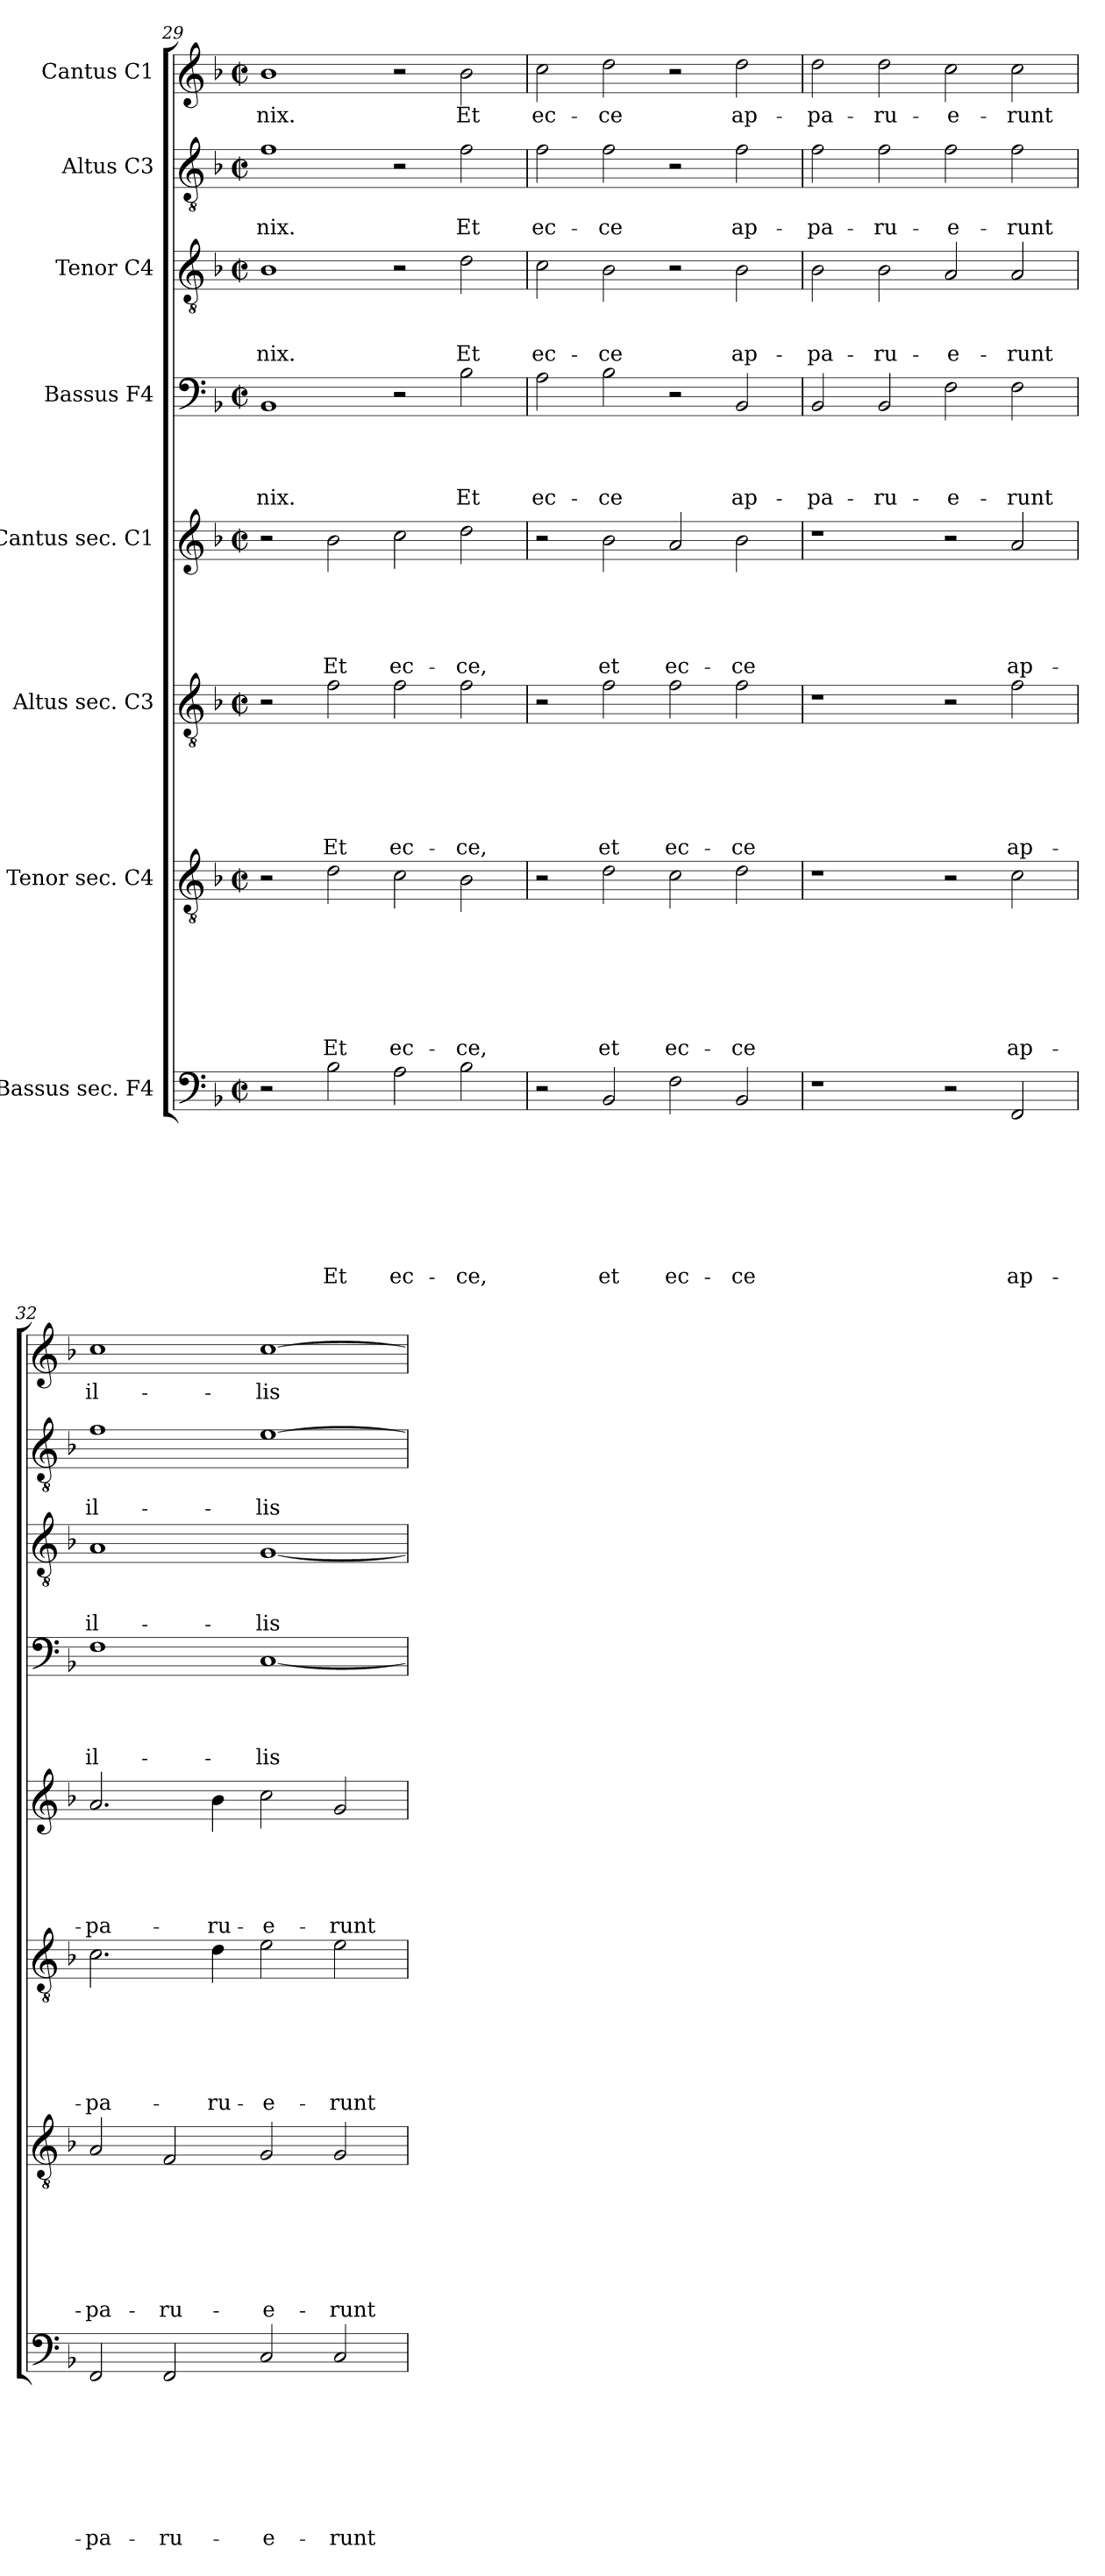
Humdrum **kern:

**kern	**text	**text	**text	**text	**text	**text	**text	**text	**kern	**text	**text	**text	**text	**text	**text	**text	**kern	**text	**text	**text	**text	**text	**text	**kern	**text	**text	**text	**text	**text	**kern	**text	**text	**text	**text	**kern	**text	**text	**text	**kern	**text	**text	**kern	**text
*part8	*part8	*part8	*part8	*part8	*part8	*part8	*part8	*part8	*part7	*part7	*part7	*part7	*part7	*part7	*part7	*part7	*part6	*part6	*part6	*part6	*part6	*part6	*part6	*part5	*part5	*part5	*part5	*part5	*part5	*part4	*part4	*part4	*part4	*part4	*part3	*part3	*part3	*part3	*part2	*part2	*part2	*part1	*part1
*staff8	*staff8	*staff8	*staff8	*staff8	*staff8	*staff8	*staff8	*staff8	*staff7	*staff7	*staff7	*staff7	*staff7	*staff7	*staff7	*staff7	*staff6	*staff6	*staff6	*staff6	*staff6	*staff6	*staff6	*staff5	*staff5	*staff5	*staff5	*staff5	*staff5	*staff4	*staff4	*staff4	*staff4	*staff4	*staff3	*staff3	*staff3	*staff3	*staff2	*staff2	*staff2	*staff1	*staff1
*I"Bassus sec. F4	*	*	*	*	*	*	*	*	*I"Tenor sec. C4	*	*	*	*	*	*	*	*I"Altus sec. C3	*	*	*	*	*	*	*I"Cantus sec. C1	*	*	*	*	*	*I"Bassus F4	*	*	*	*	*I"Tenor  C4	*	*	*	*I"Altus C3	*	*	*I"Cantus C1	*
!!LO:LB:g=z
*clefF4	*	*	*	*	*	*	*	*	*clefGv2	*	*	*	*	*	*	*	*clefGv2	*	*	*	*	*	*	*clefG2	*	*	*	*	*	*clefF4	*	*	*	*	*clefGv2	*	*	*	*clefGv2	*	*	*clefG2	*
*k[b-]	*	*	*	*	*	*	*	*	*k[b-]	*	*	*	*	*	*	*	*k[b-]	*	*	*	*	*	*	*k[b-]	*	*	*	*	*	*k[b-]	*	*	*	*	*k[b-]	*	*	*	*k[b-]	*	*	*k[b-]	*
*F:	*	*	*	*	*	*	*	*	*F:	*	*	*	*	*	*	*	*F:	*	*	*	*	*	*	*F:	*	*	*	*	*	*F:	*	*	*	*	*F:	*	*	*	*F:	*	*	*F:	*
*M2/2	*	*	*	*	*	*	*	*	*M2/2	*	*	*	*	*	*	*	*M2/2	*	*	*	*	*	*	*M2/2	*	*	*	*	*	*M2/2	*	*	*	*	*M2/2	*	*	*	*M2/2	*	*	*M2/2	*
*met(c|)	*	*	*	*	*	*	*	*	*met(c|)	*	*	*	*	*	*	*	*met(c|)	*	*	*	*	*	*	*met(c|)	*	*	*	*	*	*met(c|)	*	*	*	*	*met(c|)	*	*	*	*met(c|)	*	*	*met(c|)	*
=29	=29	=29	=29	=29	=29	=29	=29	=29	=29	=29	=29	=29	=29	=29	=29	=29	=29	=29	=29	=29	=29	=29	=29	=29	=29	=29	=29	=29	=29	=29	=29	=29	=29	=29	=29	=29	=29	=29	=29	=29	=29	=29	=29
2r	.	.	.	.	.	.	.	.	2r	.	.	.	.	.	.	.	2r	.	.	.	.	.	.	2r	.	.	.	.	.	1BB-	.	.	.	nix.	1B-	.	.	nix.	1f	.	nix.	1b-	nix.
2B-\	.	.	.	.	.	.	.	Et	2d\	.	.	.	.	.	.	Et	2f\	.	.	.	.	.	Et	2b-\	.	.	.	.	Et	.	.	.	.	.	.	.	.	.	.	.	.	.	.
2A\	.	.	.	.	.	.	.	ec-	2c\	.	.	.	.	.	.	ec-	2f\	.	.	.	.	.	ec-	2cc\	.	.	.	.	ec-	2r	.	.	.	.	2r	.	.	.	2r	.	.	2r	.
2B-\	.	.	.	.	.	.	.	-ce,	2B-\	.	.	.	.	.	.	-ce,	2f\	.	.	.	.	.	-ce,	2dd\	.	.	.	.	-ce,	2B-\	.	.	.	Et	2d\	.	.	Et	2f\	.	Et	2b-\	Et
=30	=30	=30	=30	=30	=30	=30	=30	=30	=30	=30	=30	=30	=30	=30	=30	=30	=30	=30	=30	=30	=30	=30	=30	=30	=30	=30	=30	=30	=30	=30	=30	=30	=30	=30	=30	=30	=30	=30	=30	=30	=30	=30	=30
2r	.	.	.	.	.	.	.	.	2r	.	.	.	.	.	.	.	2r	.	.	.	.	.	.	2r	.	.	.	.	.	2A\	.	.	.	ec-	2c\	.	.	ec-	2f\	.	ec-	2cc\	ec-
2BB-/	.	.	.	.	.	.	.	et	2d\	.	.	.	.	.	.	et	2f\	.	.	.	.	.	et	2b-\	.	.	.	.	et	2B-\	.	.	.	-ce	2B-\	.	.	-ce	2f\	.	-ce	2dd\	-ce
2F\	.	.	.	.	.	.	.	ec-	2c\	.	.	.	.	.	.	ec-	2f\	.	.	.	.	.	ec-	2a/	.	.	.	.	ec-	2r	.	.	.	.	2r	.	.	.	2r	.	.	2r	.
2BB-/	.	.	.	.	.	.	.	-ce	2d\	.	.	.	.	.	.	-ce	2f\	.	.	.	.	.	-ce	2b-\	.	.	.	.	-ce	2BB-/	.	.	.	ap-	2B-\	.	.	ap-	2f\	.	ap-	2dd\	ap-
=31	=31	=31	=31	=31	=31	=31	=31	=31	=31	=31	=31	=31	=31	=31	=31	=31	=31	=31	=31	=31	=31	=31	=31	=31	=31	=31	=31	=31	=31	=31	=31	=31	=31	=31	=31	=31	=31	=31	=31	=31	=31	=31	=31
1r	.	.	.	.	.	.	.	.	1r	.	.	.	.	.	.	.	1r	.	.	.	.	.	.	1r	.	.	.	.	.	2BB-/	.	.	.	-pa-	2B-\	.	.	-pa-	2f\	.	-pa-	2dd\	-pa-
.	.	.	.	.	.	.	.	.	.	.	.	.	.	.	.	.	.	.	.	.	.	.	.	.	.	.	.	.	.	2BB-/	.	.	.	-ru-	2B-\	.	.	-ru-	2f\	.	-ru-	2dd\	-ru-
2r	.	.	.	.	.	.	.	.	2r	.	.	.	.	.	.	.	2r	.	.	.	.	.	.	2r	.	.	.	.	.	2F\	.	.	.	-e-	2A/	.	.	-e-	2f\	.	-e-	2cc\	-e-
2FF/	.	.	.	.	.	.	.	ap-	2c\	.	.	.	.	.	.	ap-	2f\	.	.	.	.	.	ap-	2a/	.	.	.	.	ap-	2F\	.	.	.	-runt	2A/	.	.	-runt	2f\	.	-runt	2cc\	-runt
=32	=32	=32	=32	=32	=32	=32	=32	=32	=32	=32	=32	=32	=32	=32	=32	=32	=32	=32	=32	=32	=32	=32	=32	=32	=32	=32	=32	=32	=32	=32	=32	=32	=32	=32	=32	=32	=32	=32	=32	=32	=32	=32	=32
2FF/	.	.	.	.	.	.	.	-pa-	2A/	.	.	.	.	.	.	-pa-	2.c\	.	.	.	.	.	-pa-	2.a/	.	.	.	.	-pa-	1F	.	.	.	il-	1A	.	.	il-	1f	.	il-	1cc	il-
2FF/	.	.	.	.	.	.	.	-ru-	2F/	.	.	.	.	.	.	-ru-	.	.	.	.	.	.	.	.	.	.	.	.	.	.	.	.	.	.	.	.	.	.	.	.	.	.	.
.	.	.	.	.	.	.	.	.	.	.	.	.	.	.	.	.	4d\	.	.	.	.	.	-ru-	4b-\	.	.	.	.	-ru-	.	.	.	.	.	.	.	.	.	.	.	.	.	.
2C/	.	.	.	.	.	.	.	-e-	2G/	.	.	.	.	.	.	-e-	2e\	.	.	.	.	.	-e-	2cc\	.	.	.	.	-e-	[1C	.	.	.	-lis	[1G	.	.	-lis	[1e	.	-lis	[1cc	-lis
2C/	.	.	.	.	.	.	.	-runt	2G/	.	.	.	.	.	.	-runt	2e\	.	.	.	.	.	-runt	2g/	.	.	.	.	-runt	.	.	.	.	.	.	.	.	.	.	.	.	.	.
=	=	=	=	=	=	=	=	=	=	=	=	=	=	=	=	=	=	=	=	=	=	=	=	=	=	=	=	=	=	=	=	=	=	=	=	=	=	=	=	=	=	=	=
*-	*-	*-	*-	*-	*-	*-	*-	*-	*-	*-	*-	*-	*-	*-	*-	*-	*-	*-	*-	*-	*-	*-	*-	*-	*-	*-	*-	*-	*-	*-	*-	*-	*-	*-	*-	*-	*-	*-	*-	*-	*-	*-	*-
